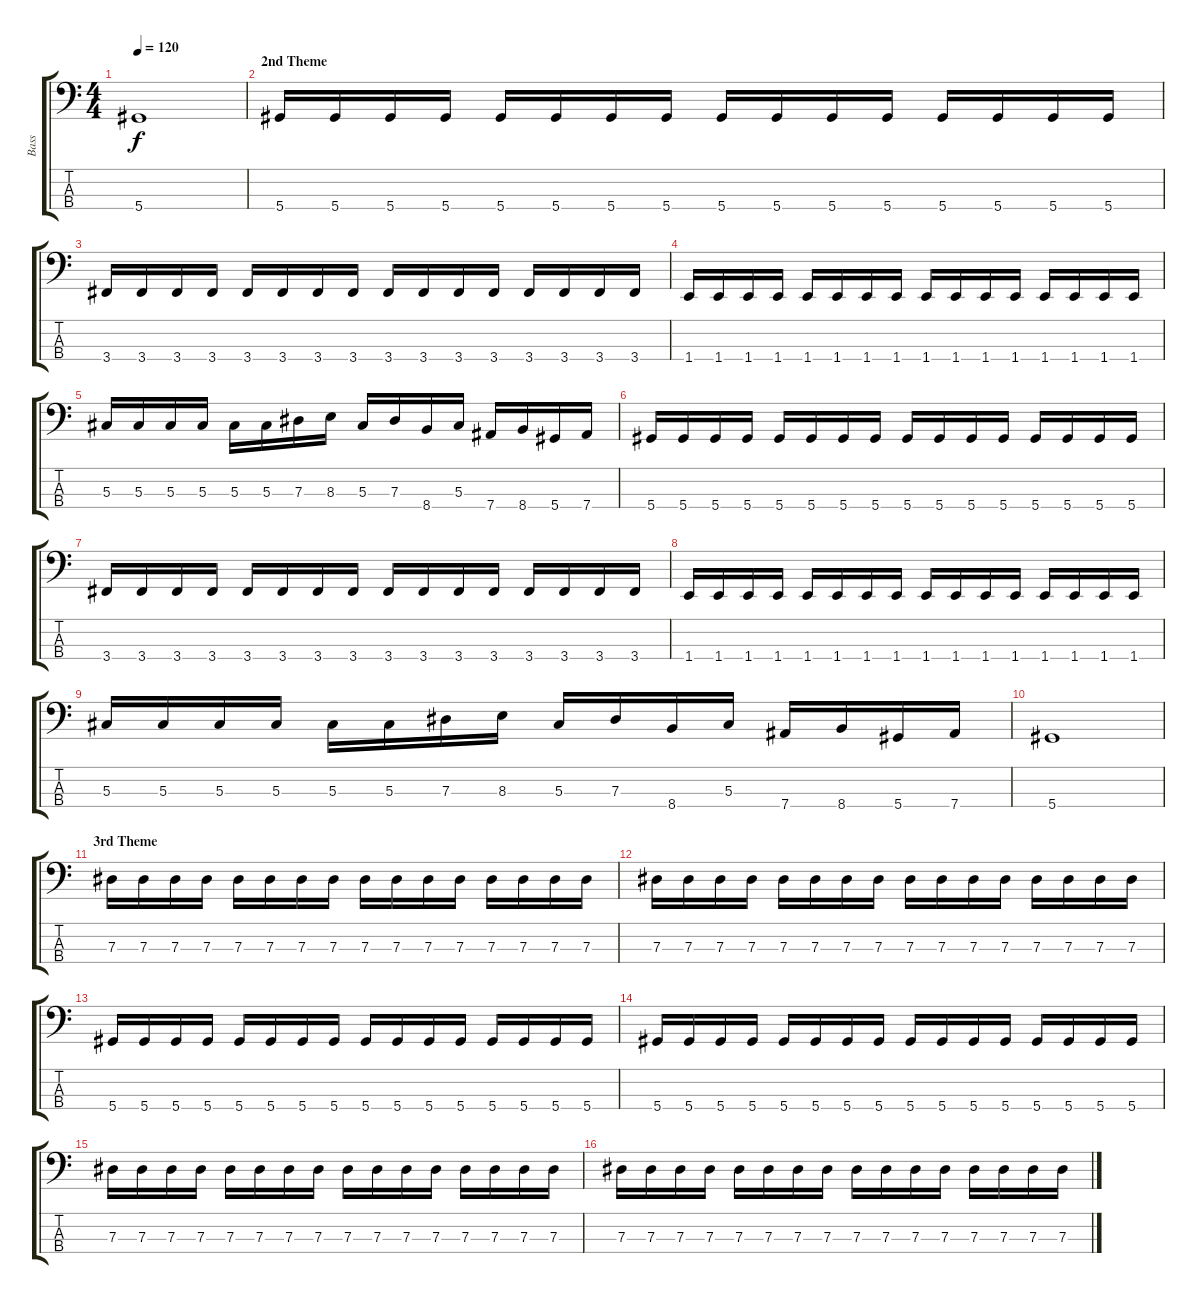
\track ("Bass" "Bass") {instrument electricbassfinger}
\staff {score tabs}
\tuning (Gb2 Db2 Ab1 Eb1) {hide}
\ts (4 4)
\tempo 120
\clef f4
\ks c
5.4.1{dy f} |
\section ("" "2nd Theme")
5.4.16 5.4.16 5.4.16 5.4.16 5.4.16 5.4.16 5.4.16 5.4.16 5.4.16 5.4.16 5.4.16 5.4.16 5.4.16 5.4.16 5.4.16 5.4.16 |
3.4.16 3.4.16 3.4.16 3.4.16 3.4.16 3.4.16 3.4.16 3.4.16 3.4.16 3.4.16 3.4.16 3.4.16 3.4.16 3.4.16 3.4.16 3.4.16 |
1.4.16 1.4.16 1.4.16 1.4.16 1.4.16 1.4.16 1.4.16 1.4.16 1.4.16 1.4.16 1.4.16 1.4.16 1.4.16 1.4.16 1.4.16 1.4.16 |
5.3.16 5.3.16 5.3.16 5.3.16 5.3.16 5.3.16 7.3.16 8.3.16 5.3.16 7.3.16 8.4.16 5.3.16 7.4.16 8.4.16 5.4.16 7.4.16 |
5.4.16 5.4.16 5.4.16 5.4.16 5.4.16 5.4.16 5.4.16 5.4.16 5.4.16 5.4.16 5.4.16 5.4.16 5.4.16 5.4.16 5.4.16 5.4.16 |
3.4.16 3.4.16 3.4.16 3.4.16 3.4.16 3.4.16 3.4.16 3.4.16 3.4.16 3.4.16 3.4.16 3.4.16 3.4.16 3.4.16 3.4.16 3.4.16 |
1.4.16 1.4.16 1.4.16 1.4.16 1.4.16 1.4.16 1.4.16 1.4.16 1.4.16 1.4.16 1.4.16 1.4.16 1.4.16 1.4.16 1.4.16 1.4.16 |
5.3.16 5.3.16 5.3.16 5.3.16 5.3.16 5.3.16 7.3.16 8.3.16 5.3.16 7.3.16 8.4.16 5.3.16 7.4.16 8.4.16 5.4.16 7.4.16 |
5.4.1 |
\section ("" "3rd Theme")
7.3.16 7.3.16 7.3.16 7.3.16 7.3.16 7.3.16 7.3.16 7.3.16 7.3.16 7.3.16 7.3.16 7.3.16 7.3.16 7.3.16 7.3.16 7.3.16 |
7.3.16 7.3.16 7.3.16 7.3.16 7.3.16 7.3.16 7.3.16 7.3.16 7.3.16 7.3.16 7.3.16 7.3.16 7.3.16 7.3.16 7.3.16 7.3.16 |
5.4.16 5.4.16 5.4.16 5.4.16 5.4.16 5.4.16 5.4.16 5.4.16 5.4.16 5.4.16 5.4.16 5.4.16 5.4.16 5.4.16 5.4.16 5.4.16 |
5.4.16 5.4.16 5.4.16 5.4.16 5.4.16 5.4.16 5.4.16 5.4.16 5.4.16 5.4.16 5.4.16 5.4.16 5.4.16 5.4.16 5.4.16 5.4.16 |
7.3.16 7.3.16 7.3.16 7.3.16 7.3.16 7.3.16 7.3.16 7.3.16 7.3.16 7.3.16 7.3.16 7.3.16 7.3.16 7.3.16 7.3.16 7.3.16 |
7.3.16 7.3.16 7.3.16 7.3.16 7.3.16 7.3.16 7.3.16 7.3.16 7.3.16 7.3.16 7.3.16 7.3.16 7.3.16 7.3.16 7.3.16 7.3.16
